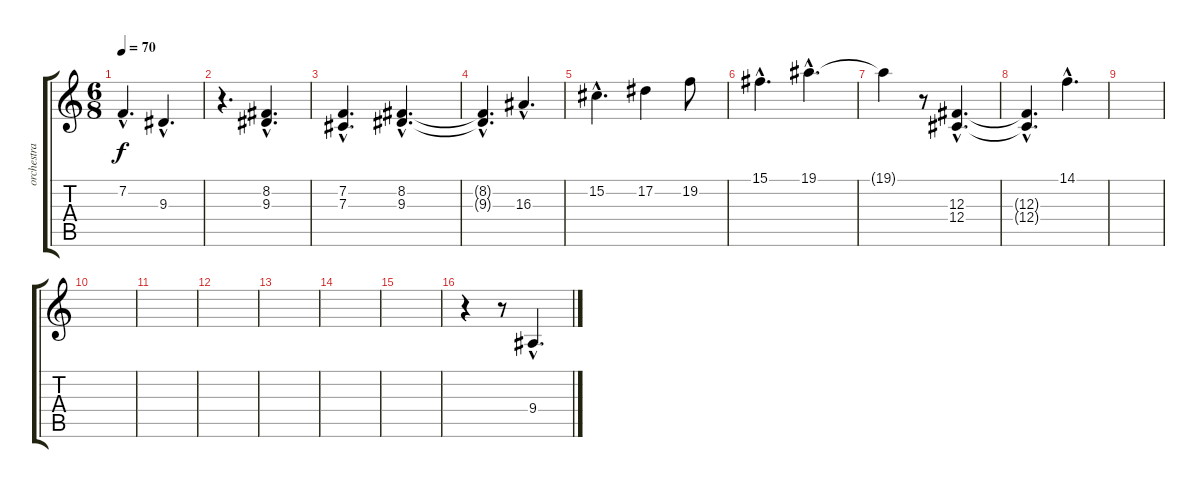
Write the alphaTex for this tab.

\track ("orchestra" "orchestra") {instrument stringensemble1}
\staff {score tabs}
\tuning (Eb4 Bb3 Gb3 Db3 Ab2 Eb2) {hide}
\ts (6 8)
\tempo 70
\clef g2
\ks c
7.2{hac}.4{d dy f} 9.3{hac}.4{d} |
r.4{d} (8.2{hac} 9.3{hac}).4{d} |
(7.2{hac} 7.3{hac}).4{d} (8.2{hac} 9.3{hac}).4{d} |
(8.2{hac t} 9.3{hac t}).4{d} 16.3{hac}.4{d} |
15.2{hac}.4{d} 17.2.4 19.2.8 |
15.1{hac}.4{d} 19.1{hac}.4{d} |
19.1{t}.4 r.8 (12.3{hac} 12.4{hac}).4{d} |
(12.3{hac t} 12.4{hac t}).4{d} 14.1{hac}.4{d} |
|
|
|
|
|
|
|
r.4 r.8 9.4{hac}.4{d}
